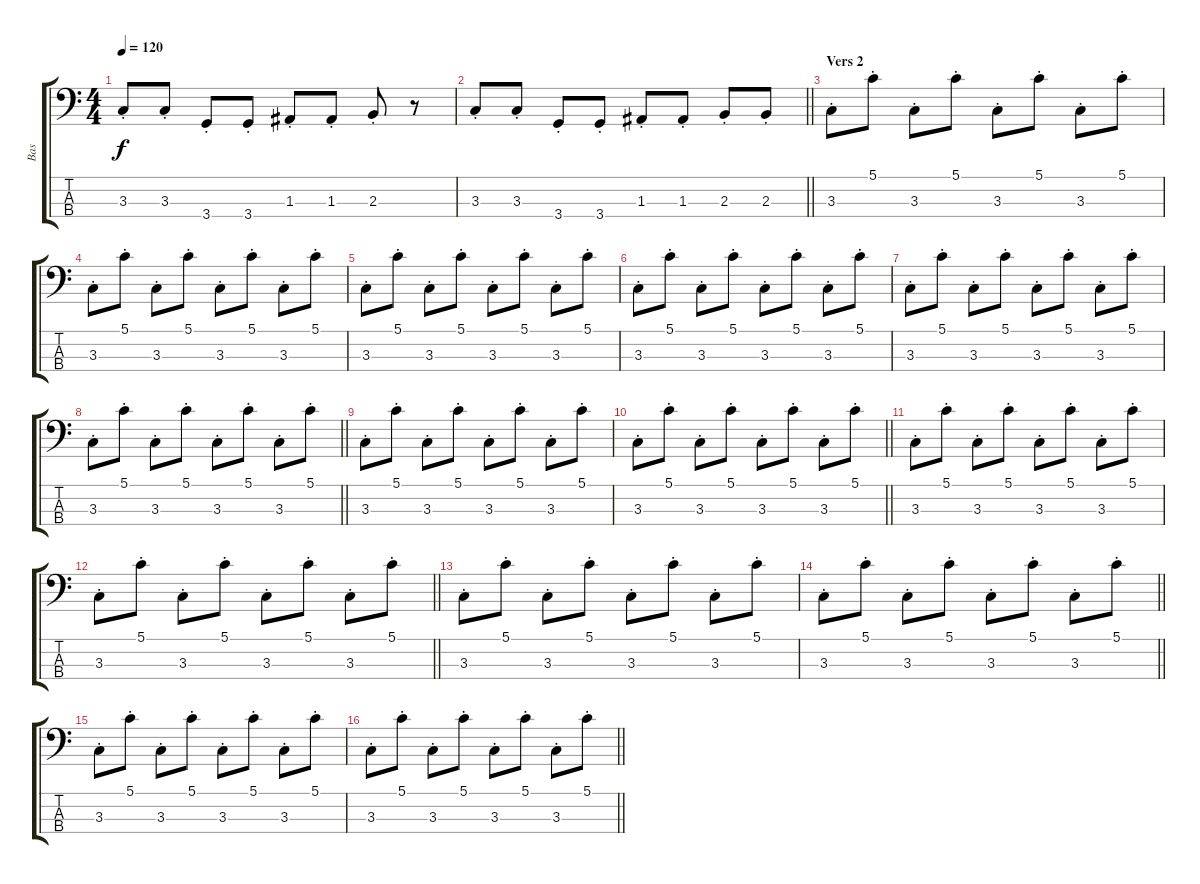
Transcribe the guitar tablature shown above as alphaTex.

\track ("Bas" "Bas") {instrument electricbasspick}
\staff {score tabs}
\tuning (G2 D2 A1 E1) {hide}
\ts (4 4)
\tempo 120
\clef f4
\ks c
3.3{st}.8{dy f} 3.3{st}.8 3.4{st}.8 3.4{st}.8 1.3{st}.8 1.3{st}.8 2.3{st}.8 r.8 |
\barLineRight lightlight
3.3{st}.8 3.3{st}.8 3.4{st}.8 3.4{st}.8 1.3{st}.8 1.3{st}.8 2.3{st}.8 2.3{st}.8 |
\section ("" "Vers 2")
3.3{st}.8 5.1{st}.8 3.3{st}.8 5.1{st}.8 3.3{st}.8 5.1{st}.8 3.3{st}.8 5.1{st}.8 |
3.3{st}.8 5.1{st}.8 3.3{st}.8 5.1{st}.8 3.3{st}.8 5.1{st}.8 3.3{st}.8 5.1{st}.8 |
3.3{st}.8 5.1{st}.8 3.3{st}.8 5.1{st}.8 3.3{st}.8 5.1{st}.8 3.3{st}.8 5.1{st}.8 |
3.3{st}.8 5.1{st}.8 3.3{st}.8 5.1{st}.8 3.3{st}.8 5.1{st}.8 3.3{st}.8 5.1{st}.8 |
3.3{st}.8 5.1{st}.8 3.3{st}.8 5.1{st}.8 3.3{st}.8 5.1{st}.8 3.3{st}.8 5.1{st}.8 |
\barLineRight lightlight
3.3{st}.8 5.1{st}.8 3.3{st}.8 5.1{st}.8 3.3{st}.8 5.1{st}.8 3.3{st}.8 5.1{st}.8 |
3.3{st}.8 5.1{st}.8 3.3{st}.8 5.1{st}.8 3.3{st}.8 5.1{st}.8 3.3{st}.8 5.1{st}.8 |
\barLineRight lightlight
3.3{st}.8 5.1{st}.8 3.3{st}.8 5.1{st}.8 3.3{st}.8 5.1{st}.8 3.3{st}.8 5.1{st}.8 |
3.3{st}.8 5.1{st}.8 3.3{st}.8 5.1{st}.8 3.3{st}.8 5.1{st}.8 3.3{st}.8 5.1{st}.8 |
\barLineRight lightlight
3.3{st}.8 5.1{st}.8 3.3{st}.8 5.1{st}.8 3.3{st}.8 5.1{st}.8 3.3{st}.8 5.1{st}.8 |
3.3{st}.8 5.1{st}.8 3.3{st}.8 5.1{st}.8 3.3{st}.8 5.1{st}.8 3.3{st}.8 5.1{st}.8 |
\barLineRight lightlight
3.3{st}.8 5.1{st}.8 3.3{st}.8 5.1{st}.8 3.3{st}.8 5.1{st}.8 3.3{st}.8 5.1{st}.8 |
3.3{st}.8 5.1{st}.8 3.3{st}.8 5.1{st}.8 3.3{st}.8 5.1{st}.8 3.3{st}.8 5.1{st}.8 |
\barLineRight lightlight
3.3{st}.8 5.1{st}.8 3.3{st}.8 5.1{st}.8 3.3{st}.8 5.1{st}.8 3.3{st}.8 5.1{st}.8
